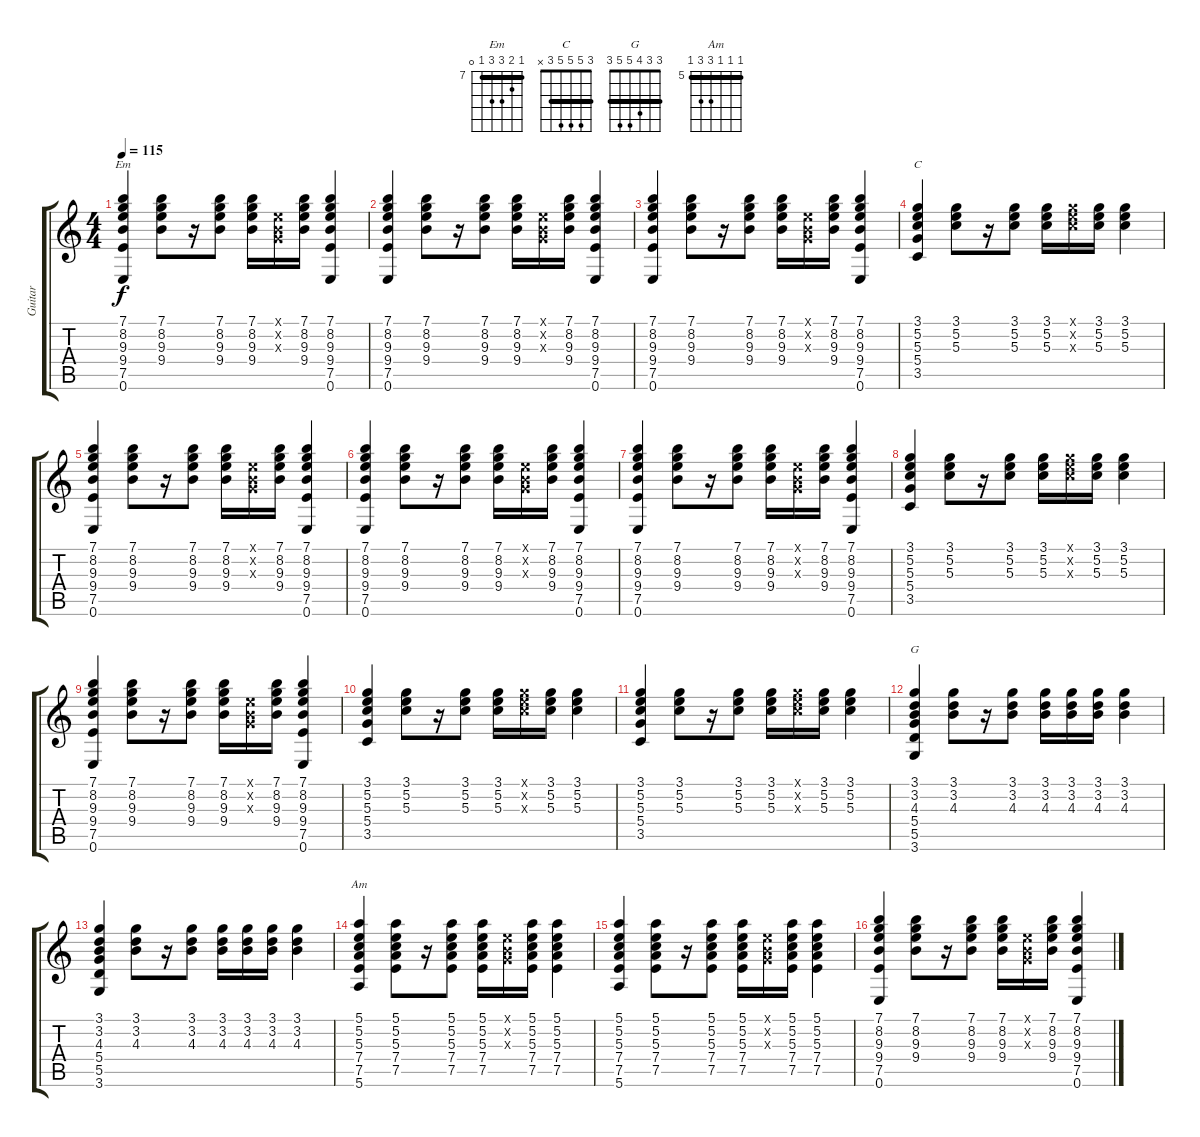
\track ("Guitar" "Guitar") {instrument acousticguitarnylon}
\staff {score tabs}
\tuning (E4 B3 G3 D3 A2 E2) {hide}
\chord ("Em" 7 8 9 9 7 0) {firstfret 7 barre 7}
\chord ("C" 3 5 5 5 3 x) {barre 3}
\chord ("G" 3 3 4 5 5 3) {barre 3}
\chord ("Am" 5 5 5 7 7 5) {firstfret 5 barre 5}
\ts (4 4)
\tempo 115
\clef g2
\ks c
(7.1 8.2 9.3 9.4 7.5 0.6).4{ch "Em" dy f} (7.1 8.2 9.3 9.4).8 r.16 (7.1 8.2 9.3 9.4).8 (7.1 8.2 9.3 9.4).16 (0.1{x} 0.2{x} 0.3{x}).16 (7.1 8.2 9.3 9.4).16 (7.1 8.2 9.3 9.4 7.5 0.6).4 |
(7.1 8.2 9.3 9.4 7.5 0.6).4 (7.1 8.2 9.3 9.4).8 r.16 (7.1 8.2 9.3 9.4).8 (7.1 8.2 9.3 9.4).16 (0.1{x} 0.2{x} 0.3{x}).16 (7.1 8.2 9.3 9.4).16 (7.1 8.2 9.3 9.4 7.5 0.6).4 |
(7.1 8.2 9.3 9.4 7.5 0.6).4 (7.1 8.2 9.3 9.4).8 r.16 (7.1 8.2 9.3 9.4).8 (7.1 8.2 9.3 9.4).16 (0.1{x} 0.2{x} 0.3{x}).16 (7.1 8.2 9.3 9.4).16 (7.1 8.2 9.3 9.4 7.5 0.6).4 |
(3.1 5.2 5.3 5.4 3.5).4{ch "C"} (3.1 5.2 5.3).8 r.16 (3.1 5.2 5.3).8 (3.1 5.2 5.3).16 (3.1{x} 5.2{x} 5.3{x}).16 (3.1 5.2 5.3).16 (3.1 5.2 5.3).4 |
(7.1 8.2 9.3 9.4 7.5 0.6).4 (7.1 8.2 9.3 9.4).8 r.16 (7.1 8.2 9.3 9.4).8 (7.1 8.2 9.3 9.4).16 (0.1{x} 0.2{x} 0.3{x}).16 (7.1 8.2 9.3 9.4).16 (7.1 8.2 9.3 9.4 7.5 0.6).4 |
(7.1 8.2 9.3 9.4 7.5 0.6).4 (7.1 8.2 9.3 9.4).8 r.16 (7.1 8.2 9.3 9.4).8 (7.1 8.2 9.3 9.4).16 (0.1{x} 0.2{x} 0.3{x}).16 (7.1 8.2 9.3 9.4).16 (7.1 8.2 9.3 9.4 7.5 0.6).4 |
(7.1 8.2 9.3 9.4 7.5 0.6).4 (7.1 8.2 9.3 9.4).8 r.16 (7.1 8.2 9.3 9.4).8 (7.1 8.2 9.3 9.4).16 (0.1{x} 0.2{x} 0.3{x}).16 (7.1 8.2 9.3 9.4).16 (7.1 8.2 9.3 9.4 7.5 0.6).4 |
(3.1 5.2 5.3 5.4 3.5).4 (3.1 5.2 5.3).8 r.16 (3.1 5.2 5.3).8 (3.1 5.2 5.3).16 (3.1{x} 5.2{x} 5.3{x}).16 (3.1 5.2 5.3).16 (3.1 5.2 5.3).4 |
(7.1 8.2 9.3 9.4 7.5 0.6).4 (7.1 8.2 9.3 9.4).8 r.16 (7.1 8.2 9.3 9.4).8 (7.1 8.2 9.3 9.4).16 (0.1{x} 0.2{x} 0.3{x}).16 (7.1 8.2 9.3 9.4).16 (7.1 8.2 9.3 9.4 7.5 0.6).4 |
(3.1 5.2 5.3 5.4 3.5).4 (3.1 5.2 5.3).8 r.16 (3.1 5.2 5.3).8 (3.1 5.2 5.3).16 (3.1{x} 5.2{x} 5.3{x}).16 (3.1 5.2 5.3).16 (3.1 5.2 5.3).4 |
(3.1 5.2 5.3 5.4 3.5).4 (3.1 5.2 5.3).8 r.16 (3.1 5.2 5.3).8 (3.1 5.2 5.3).16 (3.1{x} 5.2{x} 5.3{x}).16 (3.1 5.2 5.3).16 (3.1 5.2 5.3).4 |
(3.1 3.2 4.3 5.4 5.5 3.6).4{ch "G"} (3.1 3.2 4.3).8 r.16 (3.1 3.2 4.3).8 (3.1 3.2 4.3).16 (3.1 3.2 4.3).16 (3.1 3.2 4.3).16 (3.1 3.2 4.3).4 |
(3.1 3.2 4.3 5.4 5.5 3.6).4 (3.1 3.2 4.3).8 r.16 (3.1 3.2 4.3).8 (3.1 3.2 4.3).16 (3.1 3.2 4.3).16 (3.1 3.2 4.3).16 (3.1 3.2 4.3).4 |
(5.1 5.2 5.3 7.4 7.5 5.6).4{ch "Am"} (5.1 5.2 5.3 7.4 7.5).8 r.16 (5.1 5.2 5.3 7.4 7.5).8 (5.1 5.2 5.3 7.4 7.5).16 (0.1{x} 0.2{x} 0.3{x}).16 (5.1 5.2 5.3 7.4 7.5).16 (5.1 5.2 5.3 7.4 7.5).4 |
(5.1 5.2 5.3 7.4 7.5 5.6).4 (5.1 5.2 5.3 7.4 7.5).8 r.16 (5.1 5.2 5.3 7.4 7.5).8 (5.1 5.2 5.3 7.4 7.5).16 (0.1{x} 0.2{x} 0.3{x}).16 (5.1 5.2 5.3 7.4 7.5).16 (5.1 5.2 5.3 7.4 7.5).4 |
(7.1 8.2 9.3 9.4 7.5 0.6).4 (7.1 8.2 9.3 9.4).8 r.16 (7.1 8.2 9.3 9.4).8 (7.1 8.2 9.3 9.4).16 (0.1{x} 0.2{x} 0.3{x}).16 (7.1 8.2 9.3 9.4).16 (7.1 8.2 9.3 9.4 7.5 0.6).4
